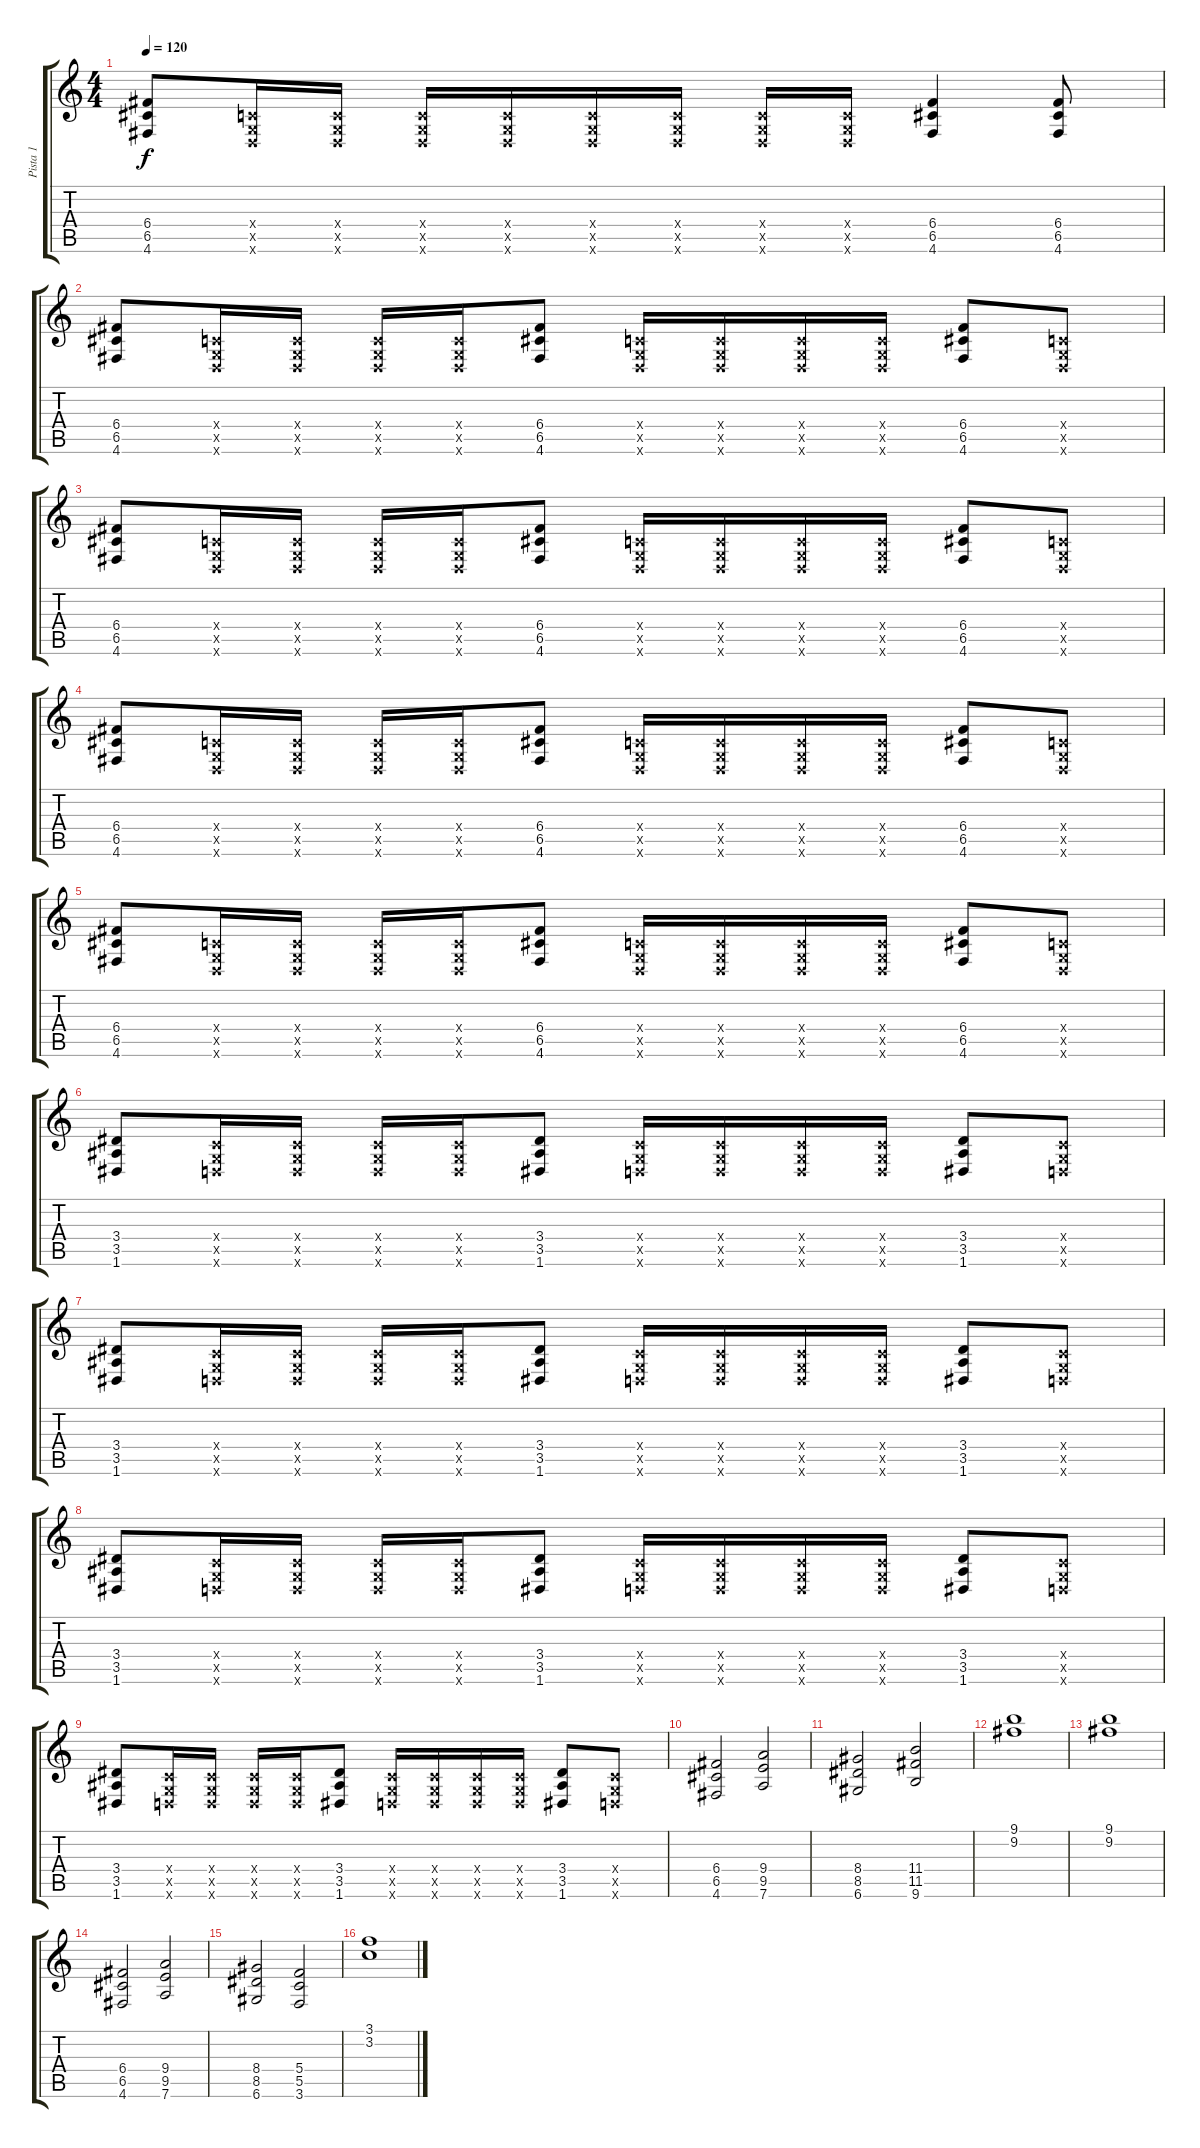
\track ("Pista 1" "Pista 1") {instrument distortionguitar}
\staff {score tabs}
\tuning (D4 A3 F3 C3 G2 D2) {hide}
\ts (4 4)
\tempo 120
\clef g2
\ks c
(6.4 6.5 4.6).8{dy f} (0.4{x} 0.5{x} 0.6{x}).16 (0.4{x} 0.5{x} 0.6{x}).16 (0.4{x} 0.5{x} 0.6{x}).16 (0.4{x} 0.5{x} 0.6{x}).16 (0.4{x} 0.5{x} 0.6{x}).16 (0.4{x} 0.5{x} 0.6{x}).16 (0.4{x} 0.5{x} 0.6{x}).16 (0.4{x} 0.5{x} 0.6{x}).16 (6.4 6.5 4.6).4 (6.4 6.5 4.6).8 |
(6.4 6.5 4.6).8 (0.4{x} 0.5{x} 0.6{x}).16 (0.4{x} 0.5{x} 0.6{x}).16 (0.4{x} 0.5{x} 0.6{x}).16 (0.4{x} 0.5{x} 0.6{x}).16 (6.4 6.5 4.6).8 (0.4{x} 0.5{x} 0.6{x}).16 (0.4{x} 0.5{x} 0.6{x}).16 (0.4{x} 0.5{x} 0.6{x}).16 (0.4{x} 0.5{x} 0.6{x}).16 (6.4 6.5 4.6).8 (0.4{x} 0.5{x} 0.6{x}).8 |
(6.4 6.5 4.6).8 (0.4{x} 0.5{x} 0.6{x}).16 (0.4{x} 0.5{x} 0.6{x}).16 (0.4{x} 0.5{x} 0.6{x}).16 (0.4{x} 0.5{x} 0.6{x}).16 (6.4 6.5 4.6).8 (0.4{x} 0.5{x} 0.6{x}).16 (0.4{x} 0.5{x} 0.6{x}).16 (0.4{x} 0.5{x} 0.6{x}).16 (0.4{x} 0.5{x} 0.6{x}).16 (6.4 6.5 4.6).8 (0.4{x} 0.5{x} 0.6{x}).8 |
(6.4 6.5 4.6).8 (0.4{x} 0.5{x} 0.6{x}).16 (0.4{x} 0.5{x} 0.6{x}).16 (0.4{x} 0.5{x} 0.6{x}).16 (0.4{x} 0.5{x} 0.6{x}).16 (6.4 6.5 4.6).8 (0.4{x} 0.5{x} 0.6{x}).16 (0.4{x} 0.5{x} 0.6{x}).16 (0.4{x} 0.5{x} 0.6{x}).16 (0.4{x} 0.5{x} 0.6{x}).16 (6.4 6.5 4.6).8 (0.4{x} 0.5{x} 0.6{x}).8 |
(6.4 6.5 4.6).8 (0.4{x} 0.5{x} 0.6{x}).16 (0.4{x} 0.5{x} 0.6{x}).16 (0.4{x} 0.5{x} 0.6{x}).16 (0.4{x} 0.5{x} 0.6{x}).16 (6.4 6.5 4.6).8 (0.4{x} 0.5{x} 0.6{x}).16 (0.4{x} 0.5{x} 0.6{x}).16 (0.4{x} 0.5{x} 0.6{x}).16 (0.4{x} 0.5{x} 0.6{x}).16 (6.4 6.5 4.6).8 (0.4{x} 0.5{x} 0.6{x}).8 |
(3.4 3.5 1.6).8 (0.4{x} 0.5{x} 0.6{x}).16 (0.4{x} 0.5{x} 0.6{x}).16 (0.4{x} 0.5{x} 0.6{x}).16 (0.4{x} 0.5{x} 0.6{x}).16 (3.4 3.5 1.6).8 (0.4{x} 0.5{x} 0.6{x}).16 (0.4{x} 0.5{x} 0.6{x}).16 (0.4{x} 0.5{x} 0.6{x}).16 (0.4{x} 0.5{x} 0.6{x}).16 (3.4 3.5 1.6).8 (0.4{x} 0.5{x} 0.6{x}).8 |
(3.4 3.5 1.6).8 (0.4{x} 0.5{x} 0.6{x}).16 (0.4{x} 0.5{x} 0.6{x}).16 (0.4{x} 0.5{x} 0.6{x}).16 (0.4{x} 0.5{x} 0.6{x}).16 (3.4 3.5 1.6).8 (0.4{x} 0.5{x} 0.6{x}).16 (0.4{x} 0.5{x} 0.6{x}).16 (0.4{x} 0.5{x} 0.6{x}).16 (0.4{x} 0.5{x} 0.6{x}).16 (3.4 3.5 1.6).8 (0.4{x} 0.5{x} 0.6{x}).8 |
(3.4 3.5 1.6).8 (0.4{x} 0.5{x} 0.6{x}).16 (0.4{x} 0.5{x} 0.6{x}).16 (0.4{x} 0.5{x} 0.6{x}).16 (0.4{x} 0.5{x} 0.6{x}).16 (3.4 3.5 1.6).8 (0.4{x} 0.5{x} 0.6{x}).16 (0.4{x} 0.5{x} 0.6{x}).16 (0.4{x} 0.5{x} 0.6{x}).16 (0.4{x} 0.5{x} 0.6{x}).16 (3.4 3.5 1.6).8 (0.4{x} 0.5{x} 0.6{x}).8 |
(3.4 3.5 1.6).8 (0.4{x} 0.5{x} 0.6{x}).16 (0.4{x} 0.5{x} 0.6{x}).16 (0.4{x} 0.5{x} 0.6{x}).16 (0.4{x} 0.5{x} 0.6{x}).16 (3.4 3.5 1.6).8 (0.4{x} 0.5{x} 0.6{x}).16 (0.4{x} 0.5{x} 0.6{x}).16 (0.4{x} 0.5{x} 0.6{x}).16 (0.4{x} 0.5{x} 0.6{x}).16 (3.4 3.5 1.6).8 (0.4{x} 0.5{x} 0.6{x}).8 |
(6.4 6.5 4.6).2 (9.4 9.5 7.6).2 |
(8.4 8.5 6.6).2 (11.4 11.5 9.6).2 |
(9.1 9.2).1 |
(9.1 9.2).1 |
(6.4 6.5 4.6).2 (9.4 9.5 7.6).2 |
(8.4 8.5 6.6).2 (5.4 5.5 3.6).2 |
(3.1 3.2).1
